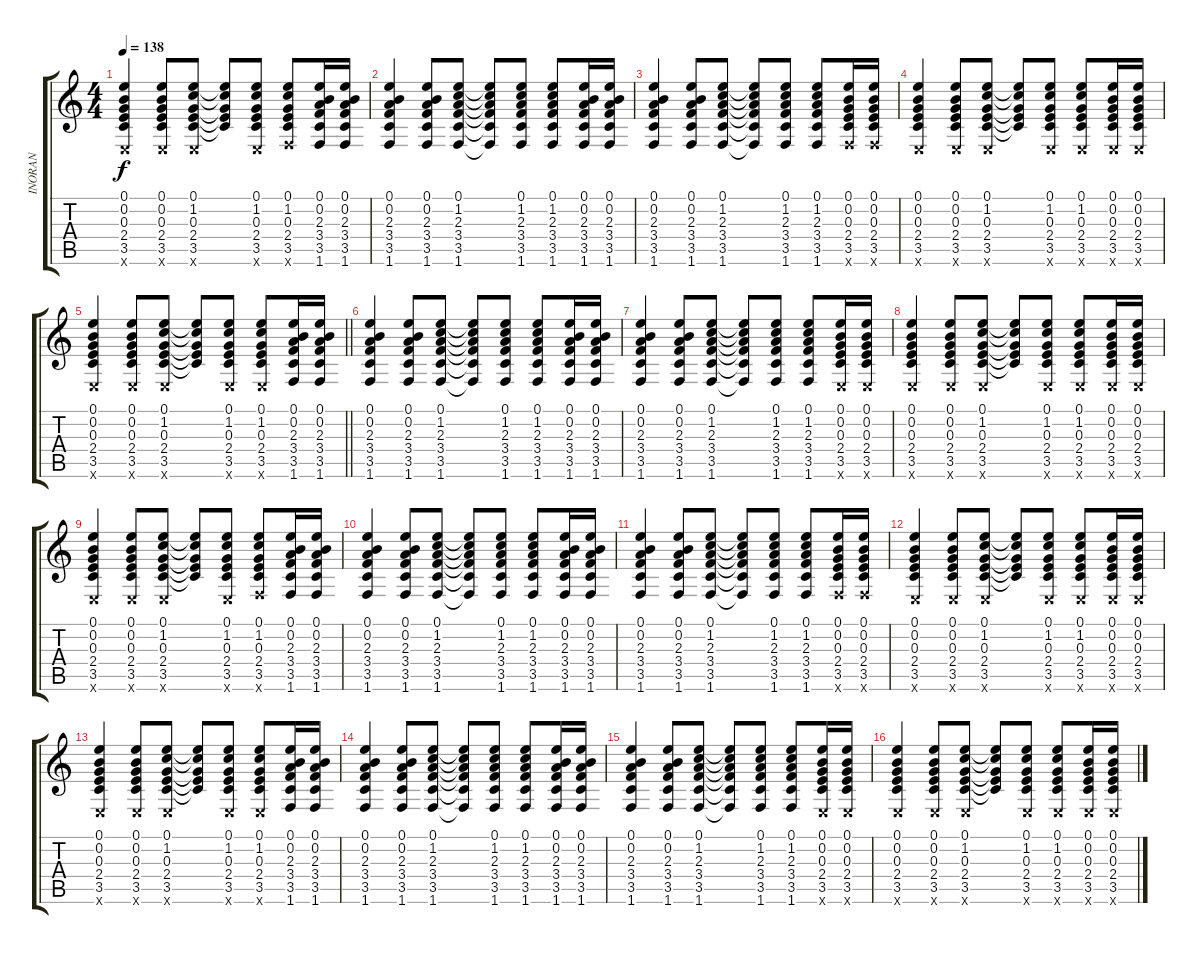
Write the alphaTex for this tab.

\track ("INORAN" "INORAN") {instrument acousticguitarsteel}
\staff {score tabs}
\tuning (E4 B3 G3 D3 A2 E2) {hide}
\ts (4 4)
\tempo 138
\clef g2
\ks c
(0.1 0.2 0.3 2.4 3.5 0.6{x}).4{dy f} (0.1 0.2 0.3 2.4 3.5 0.6{x}).8 (0.1 1.2 0.3 2.4 3.5 0.6{x}).8 (0.1{t} 1.2{t} 0.3{t} 2.4{t} 3.5{t}).8 (0.1 1.2 0.3 2.4 3.5 0.6{x}).8 (0.1 1.2 0.3 2.4 3.5 1.6{x}).8 (0.1 0.2 2.3 3.4 3.5 1.6).16 (0.1 0.2 2.3 3.4 3.5 1.6).16 |
(0.1 0.2 2.3 3.4 3.5 1.6).4 (0.1 0.2 2.3 3.4 3.5 1.6).8 (0.1 1.2 2.3 3.4 3.5 1.6).8 (0.1{t} 1.2{t} 2.3{t} 3.4{t} 3.5{t} 1.6{t}).8 (0.1 1.2 2.3 3.4 3.5 1.6).8 (0.1 1.2 2.3 3.4 3.5 1.6).8 (0.1 0.2 2.3 3.4 3.5 1.6).16 (0.1 0.2 2.3 3.4 3.5 1.6).16 |
(0.1 0.2 2.3 3.4 3.5 1.6).4 (0.1 0.2 2.3 3.4 3.5 1.6).8 (0.1 1.2 2.3 3.4 3.5 1.6).8 (0.1{t} 1.2{t} 2.3{t} 3.4{t} 3.5{t} 1.6{t}).8 (0.1 1.2 2.3 3.4 3.5 1.6).8 (0.1 1.2 2.3 3.4 3.5 1.6).8 (0.1 0.2 0.3 2.4 3.5 1.6{x}).16 (0.1 0.2 0.3 2.4 3.5 1.6{x}).16 |
(0.1 0.2 0.3 2.4 3.5 0.6{x}).4 (0.1 0.2 0.3 2.4 3.5 0.6{x}).8 (0.1 1.2 0.3 2.4 3.5 0.6{x}).8 (0.1{t} 1.2{t} 0.3{t} 2.4{t} 3.5{t}).8 (0.1 1.2 0.3 2.4 3.5 0.6{x}).8 (0.1 1.2 0.3 2.4 3.5 0.6{x}).8 (0.1 0.2 0.3 2.4 3.5 0.6{x}).16 (0.1 0.2 0.3 2.4 3.5 0.6{x}).16 |
\barLineRight lightlight
(0.1 0.2 0.3 2.4 3.5 0.6{x}).4 (0.1 0.2 0.3 2.4 3.5 0.6{x}).8 (0.1 1.2 0.3 2.4 3.5 0.6{x}).8 (0.1{t} 1.2{t} 0.3{t} 2.4{t} 3.5{t}).8 (0.1 1.2 0.3 2.4 3.5 0.6{x}).8 (0.1 1.2 0.3 2.4 3.5 0.6{x}).8 (0.1 0.2 2.3 3.4 3.5 1.6).16 (0.1 0.2 2.3 3.4 3.5 1.6).16 |
(0.1 0.2 2.3 3.4 3.5 1.6).4 (0.1 0.2 2.3 3.4 3.5 1.6).8 (0.1 1.2 2.3 3.4 3.5 1.6).8 (0.1{t} 1.2{t} 2.3{t} 3.4{t} 3.5{t} 1.6{t}).8 (0.1 1.2 2.3 3.4 3.5 1.6).8 (0.1 1.2 2.3 3.4 3.5 1.6).8 (0.1 0.2 2.3 3.4 3.5 1.6).16 (0.1 0.2 2.3 3.4 3.5 1.6).16 |
(0.1 0.2 2.3 3.4 3.5 1.6).4 (0.1 0.2 2.3 3.4 3.5 1.6).8 (0.1 1.2 2.3 3.4 3.5 1.6).8 (0.1{t} 1.2{t} 2.3{t} 3.4{t} 3.5{t} 1.6{t}).8 (0.1 1.2 2.3 3.4 3.5 1.6).8 (0.1 1.2 2.3 3.4 3.5 1.6).8 (0.1 0.2 0.3 2.4 3.5 0.6{x}).16 (0.1 0.2 0.3 2.4 3.5 0.6{x}).16 |
(0.1 0.2 0.3 2.4 3.5 0.6{x}).4 (0.1 0.2 0.3 2.4 3.5 0.6{x}).8 (0.1 1.2 0.3 2.4 3.5 0.6{x}).8 (0.1{t} 1.2{t} 0.3{t} 2.4{t} 3.5{t}).8 (0.1 1.2 0.3 2.4 3.5 0.6{x}).8 (0.1 1.2 0.3 2.4 3.5 0.6{x}).8 (0.1 0.2 0.3 2.4 3.5 0.6{x}).16 (0.1 0.2 0.3 2.4 3.5 0.6{x}).16 |
(0.1 0.2 0.3 2.4 3.5 0.6{x}).4 (0.1 0.2 0.3 2.4 3.5 0.6{x}).8 (0.1 1.2 0.3 2.4 3.5 0.6{x}).8 (0.1{t} 1.2{t} 0.3{t} 2.4{t} 3.5{t}).8 (0.1 1.2 0.3 2.4 3.5 0.6{x}).8 (0.1 1.2 0.3 2.4 3.5 1.6{x}).8 (0.1 0.2 2.3 3.4 3.5 1.6).16 (0.1 0.2 2.3 3.4 3.5 1.6).16 |
(0.1 0.2 2.3 3.4 3.5 1.6).4 (0.1 0.2 2.3 3.4 3.5 1.6).8 (0.1 1.2 2.3 3.4 3.5 1.6).8 (0.1{t} 1.2{t} 2.3{t} 3.4{t} 3.5{t} 1.6{t}).8 (0.1 1.2 2.3 3.4 3.5 1.6).8 (0.1 1.2 2.3 3.4 3.5 1.6).8 (0.1 0.2 2.3 3.4 3.5 1.6).16 (0.1 0.2 2.3 3.4 3.5 1.6).16 |
(0.1 0.2 2.3 3.4 3.5 1.6).4 (0.1 0.2 2.3 3.4 3.5 1.6).8 (0.1 1.2 2.3 3.4 3.5 1.6).8 (0.1{t} 1.2{t} 2.3{t} 3.4{t} 3.5{t} 1.6{t}).8 (0.1 1.2 2.3 3.4 3.5 1.6).8 (0.1 1.2 2.3 3.4 3.5 1.6).8 (0.1 0.2 0.3 2.4 3.5 1.6{x}).16 (0.1 0.2 0.3 2.4 3.5 1.6{x}).16 |
(0.1 0.2 0.3 2.4 3.5 0.6{x}).4 (0.1 0.2 0.3 2.4 3.5 0.6{x}).8 (0.1 1.2 0.3 2.4 3.5 0.6{x}).8 (0.1{t} 1.2{t} 0.3{t} 2.4{t} 3.5{t}).8 (0.1 1.2 0.3 2.4 3.5 0.6{x}).8 (0.1 1.2 0.3 2.4 3.5 0.6{x}).8 (0.1 0.2 0.3 2.4 3.5 0.6{x}).16 (0.1 0.2 0.3 2.4 3.5 0.6{x}).16 |
(0.1 0.2 0.3 2.4 3.5 0.6{x}).4 (0.1 0.2 0.3 2.4 3.5 0.6{x}).8 (0.1 1.2 0.3 2.4 3.5 0.6{x}).8 (0.1{t} 1.2{t} 0.3{t} 2.4{t} 3.5{t}).8 (0.1 1.2 0.3 2.4 3.5 0.6{x}).8 (0.1 1.2 0.3 2.4 3.5 0.6{x}).8 (0.1 0.2 2.3 3.4 3.5 1.6).16 (0.1 0.2 2.3 3.4 3.5 1.6).16 |
(0.1 0.2 2.3 3.4 3.5 1.6).4 (0.1 0.2 2.3 3.4 3.5 1.6).8 (0.1 1.2 2.3 3.4 3.5 1.6).8 (0.1{t} 1.2{t} 2.3{t} 3.4{t} 3.5{t} 1.6{t}).8 (0.1 1.2 2.3 3.4 3.5 1.6).8 (0.1 1.2 2.3 3.4 3.5 1.6).8 (0.1 0.2 2.3 3.4 3.5 1.6).16 (0.1 0.2 2.3 3.4 3.5 1.6).16 |
(0.1 0.2 2.3 3.4 3.5 1.6).4 (0.1 0.2 2.3 3.4 3.5 1.6).8 (0.1 1.2 2.3 3.4 3.5 1.6).8 (0.1{t} 1.2{t} 2.3{t} 3.4{t} 3.5{t} 1.6{t}).8 (0.1 1.2 2.3 3.4 3.5 1.6).8 (0.1 1.2 2.3 3.4 3.5 1.6).8 (0.1 0.2 0.3 2.4 3.5 0.6{x}).16 (0.1 0.2 0.3 2.4 3.5 0.6{x}).16 |
(0.1 0.2 0.3 2.4 3.5 0.6{x}).4 (0.1 0.2 0.3 2.4 3.5 0.6{x}).8 (0.1 1.2 0.3 2.4 3.5 0.6{x}).8 (0.1{t} 1.2{t} 0.3{t} 2.4{t} 3.5{t}).8 (0.1 1.2 0.3 2.4 3.5 0.6{x}).8 (0.1 1.2 0.3 2.4 3.5 0.6{x}).8 (0.1 0.2 0.3 2.4 3.5 0.6{x}).16 (0.1 0.2 0.3 2.4 3.5 0.6{x}).16
